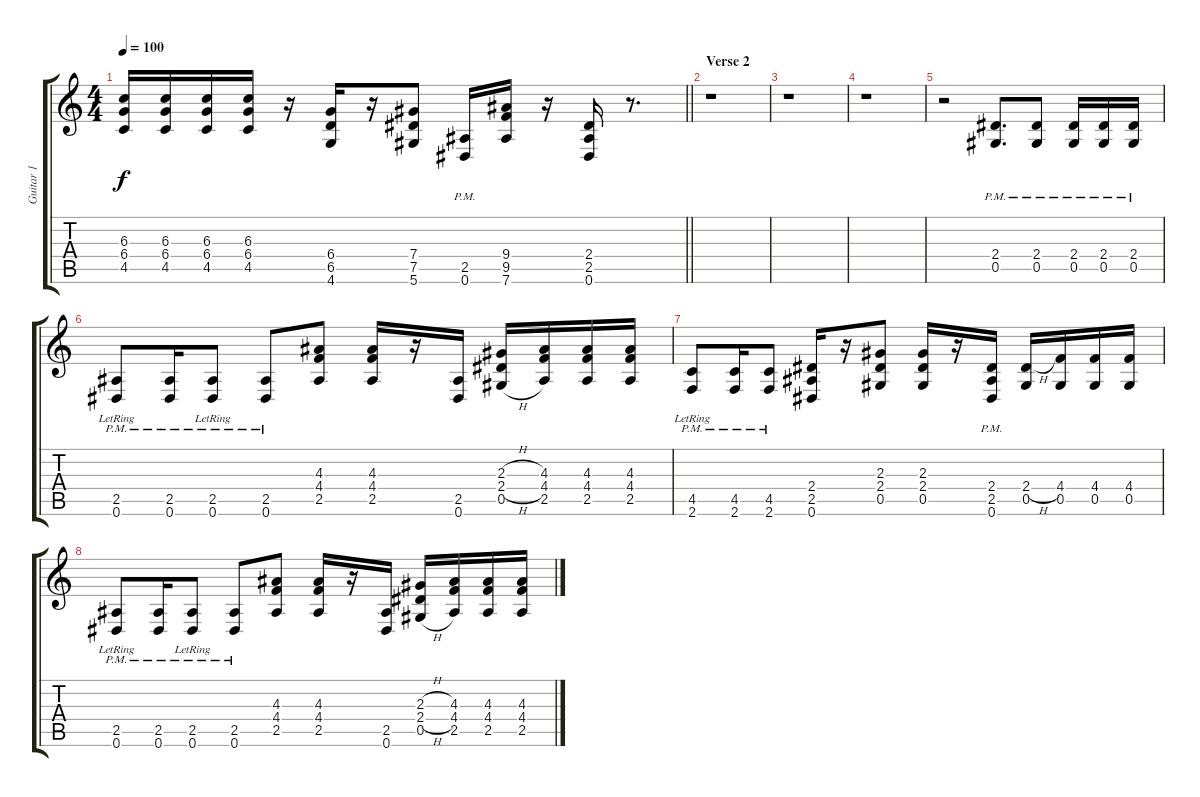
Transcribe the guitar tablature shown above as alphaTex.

\track ("Guitar 1" "Guitar 1") {instrument overdrivenguitar}
\staff {score tabs}
\tuning (Eb4 Bb3 Gb3 Db3 Ab2 Eb2) {hide}
\ts (4 4)
\tempo 100
\clef g2
\barLineRight lightlight
\ks c
(6.3 6.4 4.5).16{dy f} (6.3 6.4 4.5).16 (6.3 6.4 4.5).16 (6.3 6.4 4.5).16 r.16 (6.4 6.5 4.6).16 r.16 (7.4 7.5 5.6).8 (2.5{pm} 0.6{pm}).16 (9.4 9.5 7.6).16 r.16 (2.4 2.5 0.6).16 r.8{d} |
\section ("" "Verse 2")
r.1 |
r.1 |
r.1 |
r.2 (2.4{pm} 0.5{pm}).8{d} (2.4{pm} 0.5{pm}).8 (2.4{pm} 0.5{pm}).16 (2.4{pm} 0.5{pm}).16 (2.4{pm} 0.5{pm}).16 |
(2.5{pm} 0.6{pm lr}).8 (2.5{pm} 0.6{pm}).16 (2.5{pm} 0.6{pm lr}).8 (2.5{pm} 0.6{pm}).8 (4.3 4.4 2.5).8 (4.3 4.4 2.5).16 r.16 (2.5 0.6).16 (2.3{h} 2.4{h} 0.5{h}).16 (4.3 4.4 2.5).16 (4.3 4.4 2.5).16 (4.3 4.4 2.5).16 |
(4.5{pm} 2.6{pm lr}).8 (4.5{pm} 2.6{pm}).16 (4.5{pm} 2.6{pm}).8 (2.4 2.5 0.6).16 r.16 (2.3 2.4 0.5).8 (2.3 2.4 0.5).16 r.16 (2.4{pm} 2.5{pm} 0.6).16 (2.4{h} 0.5).16 (4.4 0.5).16 (4.4 0.5).16 (4.4 0.5).16 |
(2.5{pm} 0.6{pm lr}).8 (2.5{pm} 0.6{pm}).16 (2.5{pm} 0.6{pm lr}).8 (2.5{pm} 0.6{pm}).8 (4.3 4.4 2.5).8 (4.3 4.4 2.5).16 r.16 (2.5 0.6).16 (2.3{h} 2.4{h} 0.5{h}).16 (4.3 4.4 2.5).16 (4.3 4.4 2.5).16 (4.3 4.4 2.5).16
